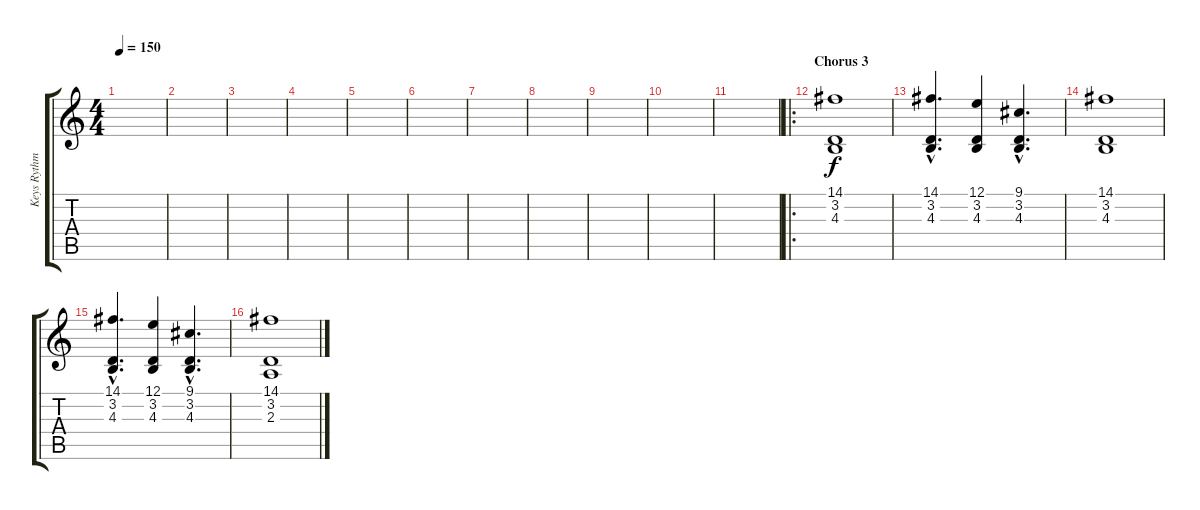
\track ("Keys Rythmn" "Keys Rythm") {instrument stringensemble1}
\staff {score tabs}
\tuning (E4 B3 G3 D3 A2 E2) {hide}
\ts (4 4)
\tempo 150
\clef g2
\ks c
|
|
|
|
|
|
|
|
|
|
|
\ro
\section ("" "Chorus 3")
(14.1 3.2 4.3).1 |
(14.1{hac} 3.2{hac} 4.3{hac}).4{d} (12.1 3.2 4.3).4 (9.1{hac} 3.2{hac} 4.3{hac}).4{d} |
(14.1 3.2 4.3).1 |
(14.1{hac} 3.2{hac} 4.3{hac}).4{d} (12.1 3.2 4.3).4 (9.1{hac} 3.2{hac} 4.3{hac}).4{d} |
(14.1 3.2 2.3).1
